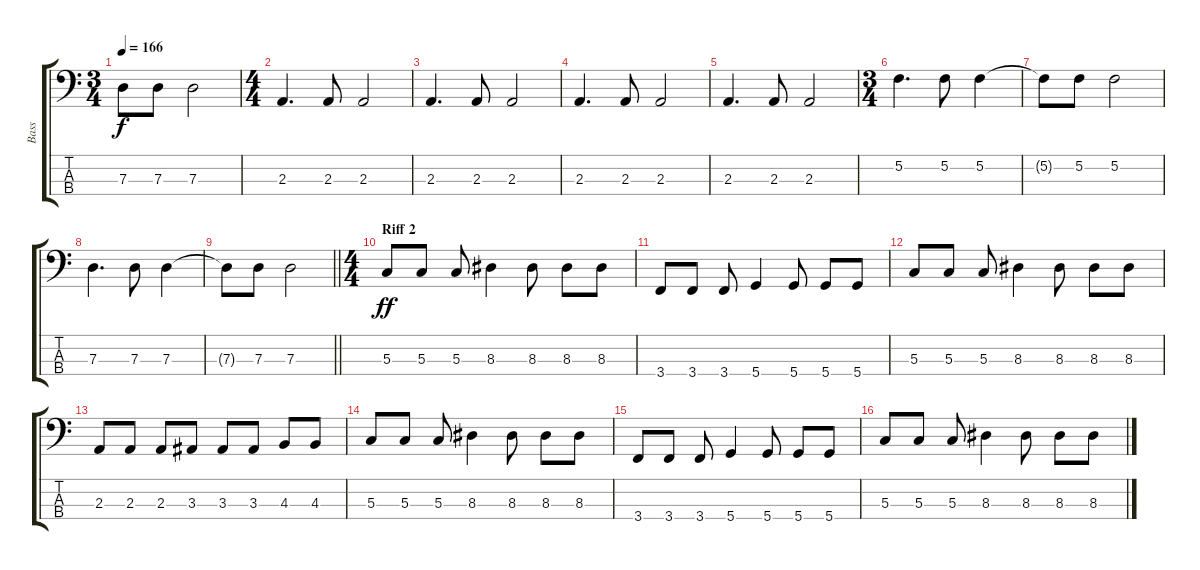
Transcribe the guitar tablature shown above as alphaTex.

\track ("Bass" "Bass") {instrument electricbassfinger}
\staff {score tabs}
\tuning (F2 C2 G1 D1) {hide}
\ts (3 4)
\tempo 166
\clef f4
\ks c
7.3{t}.8{dy f} 7.3.8 7.3.2 |
\ts (4 4)
2.3.4{d} 2.3.8 2.3.2 |
2.3.4{d} 2.3.8 2.3.2 |
2.3.4{d} 2.3.8 2.3.2 |
2.3.4{d} 2.3.8 2.3.2 |
\ts (3 4)
5.2.4{d} 5.2.8 5.2.4 |
5.2{t}.8 5.2.8 5.2.2 |
7.3.4{d} 7.3.8 7.3.4 |
\barLineRight lightlight
7.3{t}.8 7.3.8 7.3.2 |
\ts (4 4)
\section ("" "Riff 2")
5.3.8{dy ff} 5.3.8 5.3.8 8.3.4 8.3.8 8.3.8 8.3.8 |
3.4.8 3.4.8 3.4.8 5.4.4 5.4.8 5.4.8 5.4.8 |
5.3.8 5.3.8 5.3.8 8.3.4 8.3.8 8.3.8 8.3.8 |
2.3.8 2.3.8 2.3.8 3.3.8 3.3.8 3.3.8 4.3.8 4.3.8 |
5.3.8 5.3.8 5.3.8 8.3.4 8.3.8 8.3.8 8.3.8 |
3.4.8 3.4.8 3.4.8 5.4.4 5.4.8 5.4.8 5.4.8 |
5.3.8 5.3.8 5.3.8 8.3.4 8.3.8 8.3.8 8.3.8
